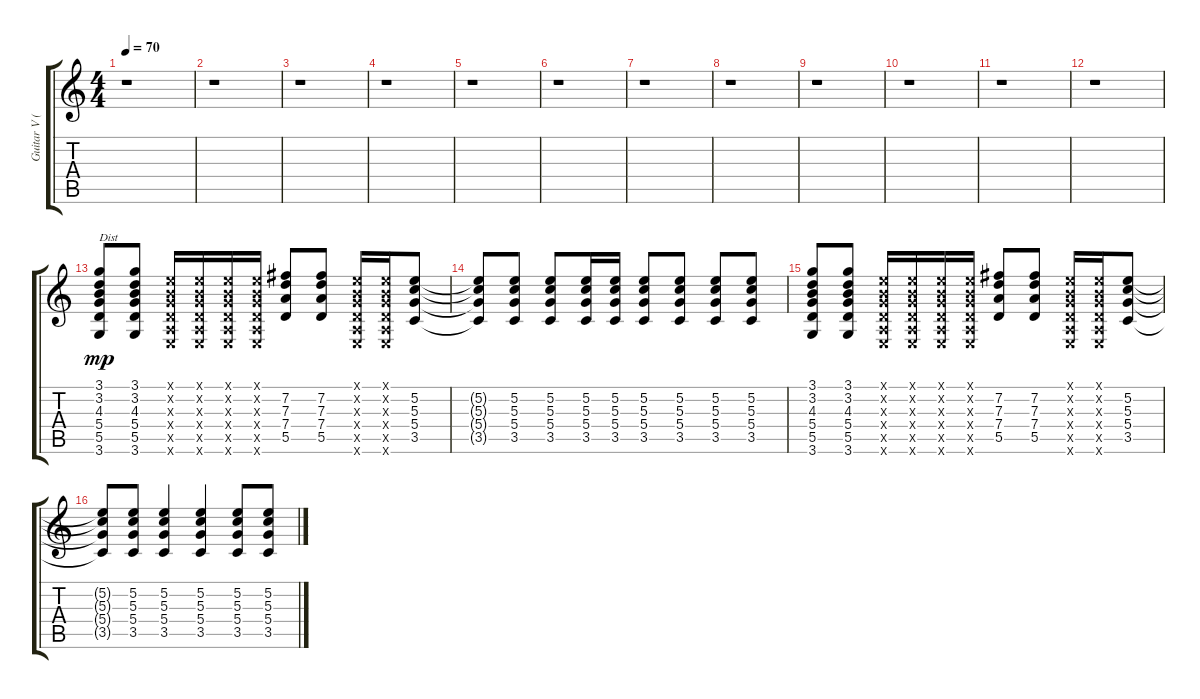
\track ("Guitar V (fills)" "Guitar V (") {instrument distortionguitar}
\staff {score tabs}
\tuning (E4 B3 G3 D3 A2 E2) {hide}
\ts (4 4)
\tempo 70
\clef g2
\ks c
r.1{dy mp} |
r.1 |
r.1 |
r.1 |
r.1 |
r.1 |
r.1 |
r.1 |
r.1 |
r.1 |
r.1 |
r.1 |
(3.1 3.2 4.3 5.4 5.5 3.6).8{txt "Dist" instrument distortionguitar} (3.1 3.2 4.3 5.4 5.5 3.6).8 (0.1{x} 0.2{x} 0.3{x} 0.4{x} 0.5{x} 0.6{x}).16 (0.1{x} 0.2{x} 0.3{x} 0.4{x} 0.5{x} 0.6{x}).16 (0.1{x} 0.2{x} 0.3{x} 0.4{x} 0.5{x} 0.6{x}).16 (0.1{x} 0.2{x} 0.3{x} 0.4{x} 0.5{x} 0.6{x}).16 (7.2 7.3 7.4 5.5).8 (7.2 7.3 7.4 5.5).8 (0.1{x} 0.2{x} 0.3{x} 0.4{x} 0.5{x} 0.6{x}).16 (0.1{x} 0.2{x} 0.3{x} 0.4{x} 0.5{x} 0.6{x}).16 (5.2 5.3 5.4 3.5).8 |
(5.2{t} 5.3{t} 5.4{t} 3.5{t}).8 (5.2 5.3 5.4 3.5).8 (5.2 5.3 5.4 3.5).8 (5.2 5.3 5.4 3.5).16 (5.2 5.3 5.4 3.5).16 (5.2 5.3 5.4 3.5).8 (5.2 5.3 5.4 3.5).8 (5.2 5.3 5.4 3.5).8 (5.2 5.3 5.4 3.5).8 |
(3.1 3.2 4.3 5.4 5.5 3.6).8 (3.1 3.2 4.3 5.4 5.5 3.6).8 (0.1{x} 0.2{x} 0.3{x} 0.4{x} 0.5{x} 0.6{x}).16 (0.1{x} 0.2{x} 0.3{x} 0.4{x} 0.5{x} 0.6{x}).16 (0.1{x} 0.2{x} 0.3{x} 0.4{x} 0.5{x} 0.6{x}).16 (0.1{x} 0.2{x} 0.3{x} 0.4{x} 0.5{x} 0.6{x}).16 (7.2 7.3 7.4 5.5).8 (7.2 7.3 7.4 5.5).8 (0.1{x} 0.2{x} 0.3{x} 0.4{x} 0.5{x} 0.6{x}).16 (0.1{x} 0.2{x} 0.3{x} 0.4{x} 0.5{x} 0.6{x}).16 (5.2 5.3 5.4 3.5).8 |
(5.2{t} 5.3{t} 5.4{t} 3.5{t}).8 (5.2 5.3 5.4 3.5).8 (5.2 5.3 5.4 3.5).4 (5.2 5.3 5.4 3.5).4 (5.2 5.3 5.4 3.5).8 (5.2 5.3 5.4 3.5).8
